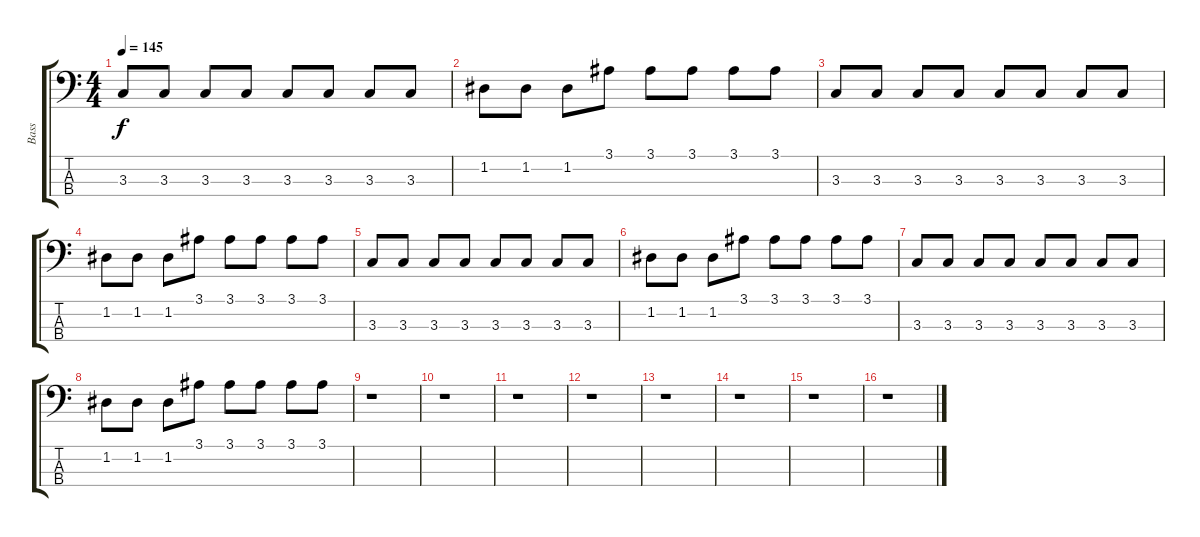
\track ("Bass" "Bass") {instrument electricbasspick}
\staff {score tabs}
\tuning (G2 D2 A1 E1) {hide}
\ts (4 4)
\tempo 145
\clef f4
\ks c
3.3.8{dy f} 3.3.8 3.3.8 3.3.8 3.3.8 3.3.8 3.3.8 3.3.8 |
1.2.8 1.2.8 1.2.8 3.1.8 3.1.8 3.1.8 3.1.8 3.1.8 |
3.3.8 3.3.8 3.3.8 3.3.8 3.3.8 3.3.8 3.3.8 3.3.8 |
1.2.8 1.2.8 1.2.8 3.1.8 3.1.8 3.1.8 3.1.8 3.1.8 |
3.3.8 3.3.8 3.3.8 3.3.8 3.3.8 3.3.8 3.3.8 3.3.8 |
1.2.8 1.2.8 1.2.8 3.1.8 3.1.8 3.1.8 3.1.8 3.1.8 |
3.3.8 3.3.8 3.3.8 3.3.8 3.3.8 3.3.8 3.3.8 3.3.8 |
1.2.8 1.2.8 1.2.8 3.1.8 3.1.8 3.1.8 3.1.8 3.1.8 |
r.1 |
r.1 |
r.1 |
r.1 |
r.1 |
r.1 |
r.1 |
r.1
